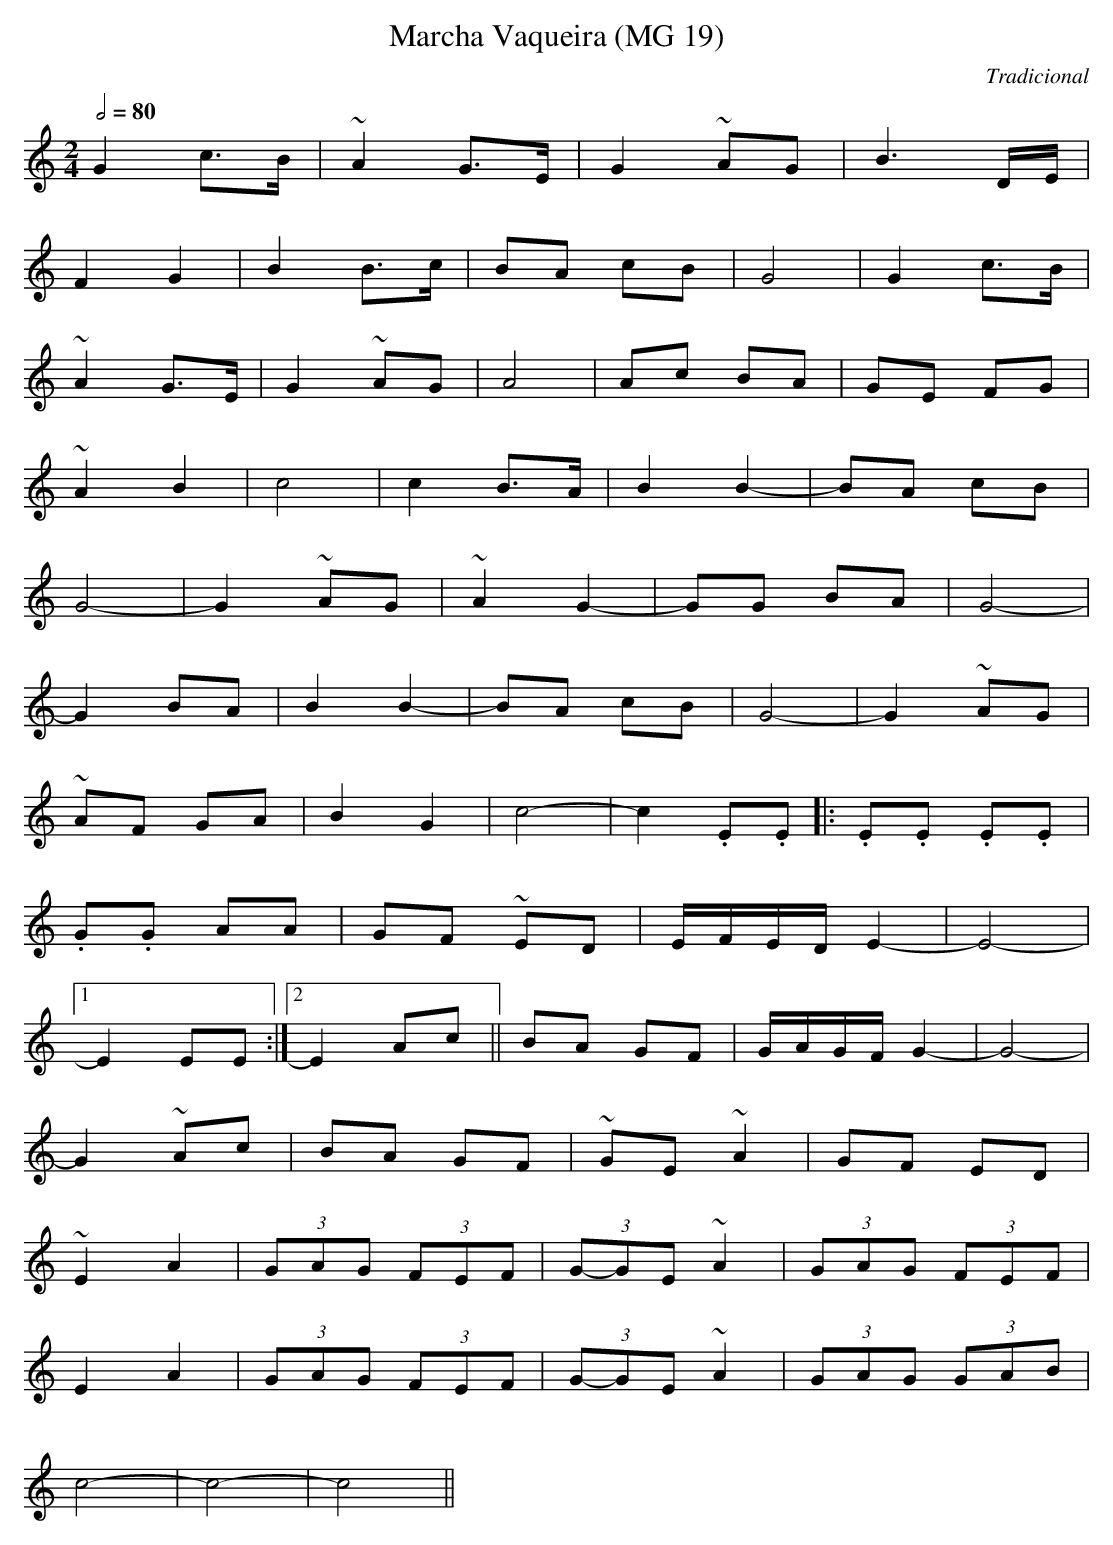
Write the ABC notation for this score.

X:1
T:Marcha Vaqueira (MG 19)
C:Tradicional
M:2/4
L:1/8
Q:2/4=80
E:Nivel 2
K:C
G2 c3/2B/2|~A2 G3/2E/2|G2 ~AG|B3 D/2E/2|
F2 G2|B2 B3/2c/2|BA cB|G4|G2 c3/2B/2|
~A2 G3/2E/2|G2 ~AG|A4|Ac BA|GE FG|
~A2 B2|c4|c2 B3/2A/2|B2 B2-|BA cB|
G4-|G2 ~AG|~A2 G2-|GG BA|G4-|
G2 BA|B2 B2-|BA cB|G4-|G2 ~AG|
~AF GA|B2 G2|c4-|c2 .E.E|:.E.E .E.E|
.G.G AA|GF ~ED|E/2F/2E/2D/2 E2-|E4-|
[1 E2 EE:|[2 E2 Ac||BA GF|G/2A/2G/2F/2 G2-|G4-|
G2 ~Ac|BA GF|~GE ~A2|GF ED|
~E2 A2|(3GAG (3FEF|(3G-GE ~A2|(3GAG (3FEF|
E2 A2|(3GAG (3FEF|(3G-GE ~A2|(3GAG (3GAB|
c4-|c4-|c4||
